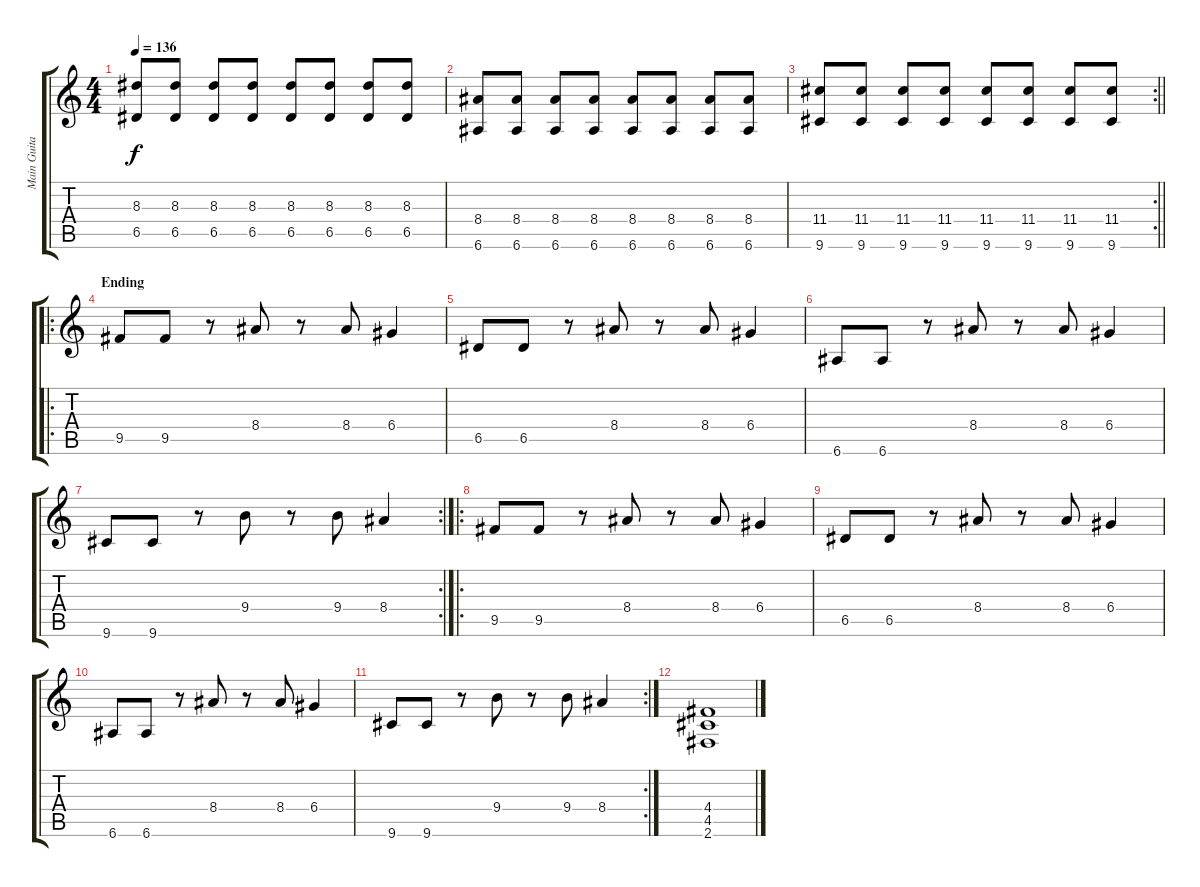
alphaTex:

\track ("Main Guitar" "Main Guita") {instrument electricguitarclean}
\staff {score tabs}
\tuning (E4 B3 G3 D3 A2 E2) {hide}
\ts (4 4)
\tempo 136
\clef g2
\ks c
(8.3 6.5).8{dy f instrument distortionguitar} (8.3 6.5).8{instrument distortionguitar} (8.3 6.5).8{instrument distortionguitar} (8.3 6.5).8{instrument distortionguitar} (8.3 6.5).8{instrument distortionguitar} (8.3 6.5).8{instrument distortionguitar} (8.3 6.5).8{instrument distortionguitar} (8.3 6.5).8{instrument distortionguitar} |
(8.4 6.6).8{instrument distortionguitar} (8.4 6.6).8{instrument distortionguitar} (8.4 6.6).8{instrument distortionguitar} (8.4 6.6).8{instrument distortionguitar} (8.4 6.6).8{instrument distortionguitar} (8.4 6.6).8{instrument distortionguitar} (8.4 6.6).8{instrument distortionguitar} (8.4 6.6).8{instrument distortionguitar} |
\rc 2
\barLineRight lightlight
(11.4 9.6).8{instrument distortionguitar} (11.4 9.6).8{instrument distortionguitar} (11.4 9.6).8{instrument distortionguitar} (11.4 9.6).8{instrument distortionguitar} (11.4 9.6).8{instrument distortionguitar} (11.4 9.6).8{instrument distortionguitar} (11.4 9.6).8{instrument distortionguitar} (11.4 9.6).8{instrument distortionguitar} |
\ro
\section ("" "Ending")
9.5.8{instrument distortionguitar} 9.5.8{instrument distortionguitar} r.8 8.4.8{instrument distortionguitar} r.8 8.4.8{instrument distortionguitar} 6.4.4{instrument distortionguitar} |
6.5.8{instrument distortionguitar} 6.5.8{instrument distortionguitar} r.8 8.4.8{instrument distortionguitar} r.8 8.4.8{instrument distortionguitar} 6.4.4{instrument distortionguitar} |
6.6.8{instrument distortionguitar} 6.6.8{instrument distortionguitar} r.8 8.4.8{instrument distortionguitar} r.8 8.4.8{instrument distortionguitar} 6.4.4{instrument distortionguitar} |
\rc 2
9.6.8{instrument distortionguitar} 9.6.8{instrument distortionguitar} r.8 9.4.8{instrument distortionguitar} r.8 9.4.8{instrument distortionguitar} 8.4.4{instrument distortionguitar} |
\ro
9.5.8{instrument distortionguitar} 9.5.8{instrument distortionguitar} r.8 8.4.8{instrument distortionguitar} r.8 8.4.8{instrument distortionguitar} 6.4.4{instrument distortionguitar} |
6.5.8{instrument distortionguitar} 6.5.8{instrument distortionguitar} r.8 8.4.8{instrument distortionguitar} r.8 8.4.8{instrument distortionguitar} 6.4.4{instrument distortionguitar} |
6.6.8{instrument distortionguitar} 6.6.8{instrument distortionguitar} r.8 8.4.8{instrument distortionguitar} r.8 8.4.8{instrument distortionguitar} 6.4.4{instrument distortionguitar} |
\rc 2
9.6.8{instrument distortionguitar} 9.6.8{instrument distortionguitar} r.8 9.4.8{instrument distortionguitar} r.8 9.4.8{instrument distortionguitar} 8.4.4{instrument distortionguitar} |
(4.4 4.5 2.6).1{instrument distortionguitar}
